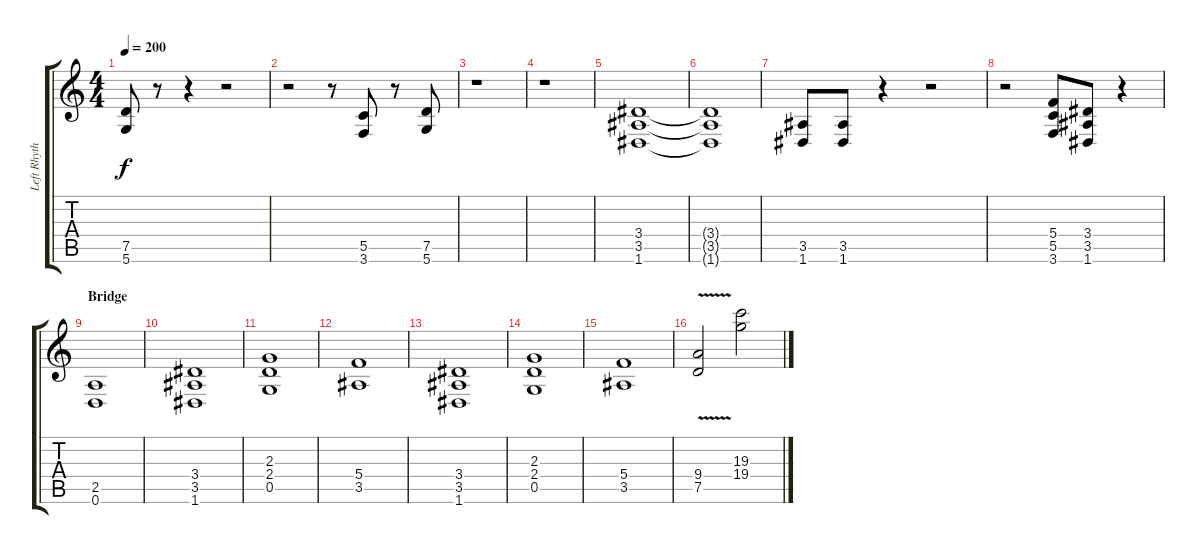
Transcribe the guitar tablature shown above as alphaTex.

\track ("Left Rhythm Gtr" "Left Rhyth") {instrument overdrivenguitar}
\staff {score tabs}
\tuning (D4 A3 F3 C3 G2 D2) {hide}
\ts (4 4)
\tempo 200
\clef g2
\ks c
(7.5 5.6).8{dy f} r.8 r.4 r.2 |
r.2 r.8 (5.5 3.6).8 r.8 (7.5 5.6).8 |
r.1 |
r.1 |
(3.4 3.5 1.6).1 |
(3.4{t} 3.5{t} 1.6{t}).1 |
(3.5 1.6).8 (3.5 1.6).8 r.4 r.2 |
r.2 (5.4 5.5 3.6).8 (3.4 3.5 1.6).8 r.4 |
\section ("" "Bridge")
(2.5 0.6).1 |
(3.4 3.5 1.6).1 |
(2.3 2.4 0.5).1 |
(5.4 3.5).1 |
(3.4 3.5 1.6).1 |
(2.3 2.4 0.5).1 |
(5.4 3.5).1 |
(9.4{v} 7.5).2 (19.3 19.4{ss}).2
